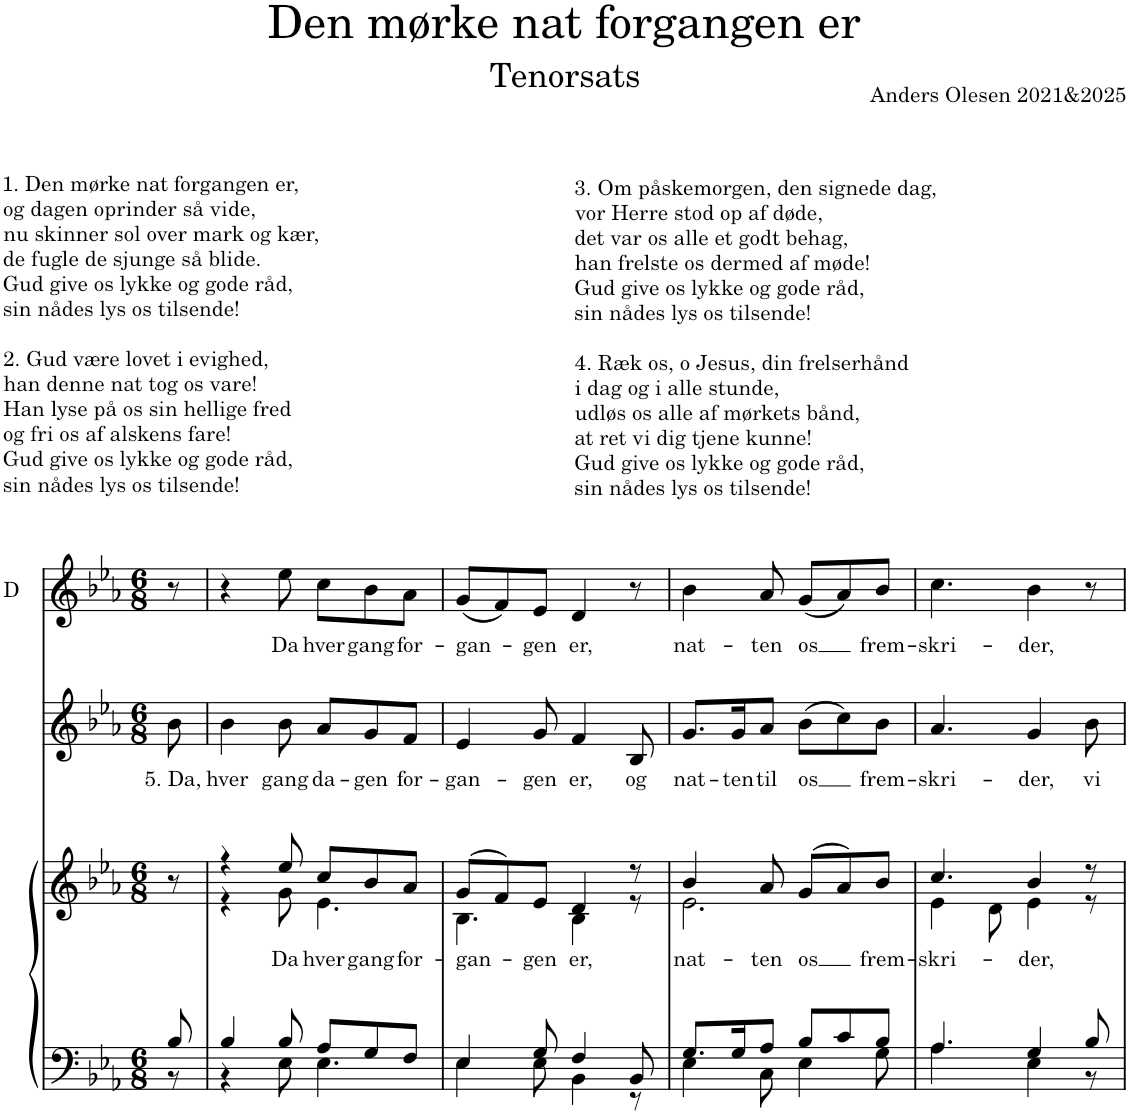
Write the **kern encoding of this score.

**kern	**kern	**text	**kern	**text	**kern	**text
*part3	*part3	*part3	*part2	*part2	*part1	*part1
*staff4	*staff3	*staff3	*staff2	*staff2	*staff1	*staff1
*I"Piano	*	*	*I"Stemme	*	*I"D	*
*I'Pno	*	*	*	*	*I'D	*
*clefF4	*clefG2	*	*clefG2	*	*clefG2	*
*k[b-e-a-]	*k[b-e-a-]	*	*k[b-e-a-]	*	*k[b-e-a-]	*
*M6/8	*M6/8	*	*M6/8	*	*M6/8	*
=	=	=	=	=	=	=
*^	*	*	*	*	*	*
!	!	!	!	!	!LO:LY:b	!	!
8B-/	8r	8r	.	8b-\	5. Da,	8r	.
=1	=1	=1	=1	=1	=1	=1	=1
*	*	*^	*	*	*	*	*
!	!	!	!	!	!	!LO:LY:b	!	!
4B-/	4r	4r	4r	.	4b-\	hver	4r	.
!	!	!	!	!LO:LY:b	!	!LO:LY:b	!	!LO:LY:b
8B-/	8E-\	8ee-/	8g\	Da	8b-\	gang	8ee-\	Da
!	!	!	!	!LO:LY:b	!	!LO:LY:b	!	!LO:LY:b
8A-/L	4.E-\	8cc/L	4.e-\	hver	8a-/L	da-	8cc\L	hver
!	!	!	!	!LO:LY:b	!	!LO:LY:b	!	!LO:LY:b
8G/	.	8b-/	.	gang	8g/	-gen	8b-\	gang
!	!	!	!	!LO:LY:b	!	!LO:LY:b	!	!LO:LY:b
8F/J	.	8a-/J	.	for-	8f/J	for-	8a-\J	for-
=2	=2	=2	=2	=2	=2	=2	=2	=2
!	!	!	!	!LO:LY:b	!	!LO:LY:b	!	!LO:LY:b
4E-/	4E-\	(8g/L	4.B-\	-gan-	4e-/	-gan-	(8g/L	-gan-
.	.	8f/)	.	.	.	.	8f/)	.
!	!	!	!	!LO:LY:b	!	!LO:LY:b	!	!LO:LY:b
8G/	8E-\	8e-/J	.	-gen	8g/	-gen	8e-/J	-gen
!	!	!	!	!LO:LY:b	!	!LO:LY:b	!	!LO:LY:b
4F/	4BB-\	4d/	4B-\	er,	4f/	er,	4d/	er,
!	!	!	!	!	!	!LO:LY:b	!	!
8BB-/	8r	8r	8r	.	8B-/	og	8r	.
=3	=3	=3	=3	=3	=3	=3	=3	=3
!	!	!	!	!LO:LY:b	!	!LO:LY:b	!	!LO:LY:b
8.G/L	4E-\	4b-/	2.e-\	nat-	8.g/L	nat-	4b-\	nat-
!	!	!	!	!	!	!LO:LY:b	!	!
16G/K	.	.	.	.	16g/K	-ten	.	.
!	!	!	!	!LO:LY:b	!	!LO:LY:b	!	!LO:LY:b
8A-/J	8C\	8a-/	.	-ten	8a-/J	til	8a-/	-ten
!	!	!	!	!LO:LY:b	!	!LO:LY:b	!	!LO:LY:b
8B-/L	4E-\	(8g/L	.	os	(8b-\L	os	(8g/L	os
8c/	.	8a-/)	.	.	8cc\)	.	8a-/)	.
!	!	!	!	!LO:LY:b	!	!LO:LY:b	!	!LO:LY:b
8B-/J	8G\	8b-/J	.	frem-	8b-\J	frem-	8b-/J	frem-
=4	=4	=4	=4	=4	=4	=4	=4	=4
!	!	!	!	!LO:LY:b	!	!LO:LY:b	!	!LO:LY:b
4.A-/	4.A-\	4.cc/	4e-\	-skri-	4.a-/	-skri-	4.cc\	-skri-
.	.	.	8d\	.	.	.	.	.
!	!	!	!	!LO:LY:b	!	!LO:LY:b	!	!LO:LY:b
4G/	4E-\	4b-/	4e-\	-der,	4g/	-der,	4b-\	-der,
!	!	!	!	!	!	!LO:LY:b	!	!
8B-/	8r	8r	8r	.	8b-\	vi	8r	.
*v	*v	*	*	*	*	*	*	*
*	*v	*v	*	*	*	*	*
=	=	=	=	=	=	=
*-	*-	*-	*-	*-	*-	*-
